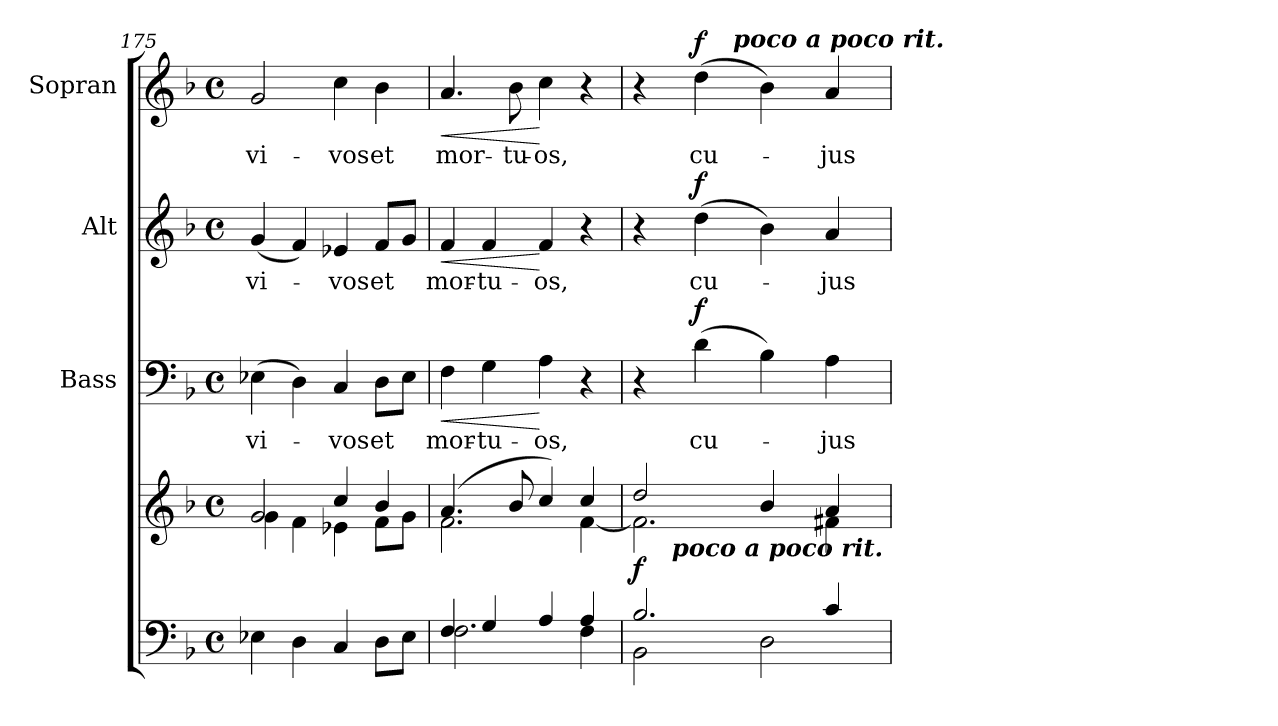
**kern	**kern	**dynam	**kern	**text	**dynam	**kern	**text	**dynam	**kern	**text	**dynam
*part4	*part4	*part4	*part3	*part3	*part3	*part2	*part2	*part2	*part1	*part1	*part1
*staff5	*staff4	*staff4/5	*staff3	*staff3	*staff3	*staff2	*staff2	*staff2	*staff1	*staff1	*staff1
*	*	*	*I"Bass	*	*	*I"Alt	*	*	*I"Sopran	*	*
*	*	*	*I'B.	*	*	*I'A.	*	*	*I'S.	*	*
!!LO:LB:g=z
*clefF4	*clefG2	*	*clefF4	*	*	*clefG2	*	*	*clefG2	*	*
*k[b-]	*k[b-]	*	*k[b-]	*	*	*k[b-]	*	*	*k[b-]	*	*
*F:	*F:	*	*F:	*	*	*F:	*	*	*F:	*	*
*M4/4	*M4/4	*	*M4/4	*	*	*M4/4	*	*	*M4/4	*	*
*met(c)	*met(c)	*	*met(c)	*	*	*met(c)	*	*	*met(c)	*	*
=175	=175	=175	=175	=175	=175	=175	=175	=175	=175	=175	=175
*	*^	*	*	*	*	*	*	*	*	*	*
!	!	!	!	!	!LO:LY:b	!	!	!LO:LY:b	!	!	!LO:LY:b	!
4E-X\	2g/	4g\	.	(>4E-X\	vi-	.	(<4g/	vi-	.	2g/	vi-	.
4D\	.	4f\	.	4D\)	.	.	4f/)	.	.	.	.	.
!	!	!	!	!	!LO:LY:b	!	!	!LO:LY:b	!	!	!LO:LY:b	!
4C/	4cc/	4e-X\	.	4C/	-vos	.	4e-X/	-vos	.	4cc\	-vos	.
!	!	!	!	!	!LO:LY:b	!	!	!LO:LY:b	!	!	!LO:LY:b	!
8D\L	4b-/	8f\L	.	8D\L	et	.	8f/L	et	.	4b-\	et	.
8E-\J	.	8g\J	.	8E-\J	.	.	8g/J	.	.	.	.	.
=176	=176	=176	=176	=176	=176	=176	=176	=176	=176	=176	=176	=176
*^	*	*	*	*	*	*	*	*	*	*	*	*
!	!	!	!	!	!	!LO:LY:b	!LO:HP:b	!	!LO:LY:b	!LO:HP:b	!	!LO:LY:b	!LO:HP:b
4F/	2.F\	(4.a/	2.f\	.	4F\	mor-	<	4f/	mor-	<	4.a/	mor-	<
!	!	!	!	!	!	!LO:LY:b	!	!	!LO:LY:b	!	!	!	!
4G/	.	.	.	.	4G\	-tu-	.	4f/	-tu-	.	.	.	.
!	!	!	!	!	!	!	!	!	!	!	!	!LO:LY:b	!
.	.	8b-/	.	.	.	.	.	.	.	.	8b-\	-tu-	.
!	!	!	!	!	!	!LO:LY:b	!	!	!LO:LY:b	!	!	!LO:LY:b	!
4A/	.	4cc/)	.	.	4A\	-os,	[	4f/	-os,	[	4cc\	-os,	[
4A/	4F\	4cc/	[<4f\	.	4r	.	.	4r	.	.	4r	.	.
=177	=177	=177	=177	=177	=177	=177	=177	=177	=177	=177	=177	=177	=177
!	!	!	!	!LO:DY:b	!	!	!	!	!	!	!	!	!
*	*	*	*^	*	*	*	*	*	*	*	*^	*	*
2.B-/	2BB-\	2dd/	2.f\]	8ryy	f	4r	.	.	4r	.	.	4r	4ryy	.	.
.	.	.	.	32ryy	.	.	.	.	.	.	.	.	.	.	.
!	!	!	!	!LO:TX:b:Bi:t=poco a poco rit.	!	!	!	!	!	!	!	!	!	!	!
.	.	.	.	2ryy	.	.	.	.	.	.	.	.	.	.	.
!	!	!	!	!	!	!	!LO:LY:b	!LO:DY:a	!	!LO:LY:b	!LO:DY:a	!	!	!LO:LY:b	!LO:DY:a
.	.	.	.	.	.	(>4d\	cu-	f	(>4dd\	cu-	f	(>4dd\	8ryy	cu-	f
.	.	.	.	.	.	.	.	.	.	.	.	.	32ryy	.	.
!	!	!	!	!	!	!	!	!	!	!	!	!	!LO:TX:a:Bi:t=poco a poco rit.	!	!
.	.	.	.	.	.	.	.	.	.	.	.	.	2ryy	.	.
.	2D\	4b-/	.	.	.	4B-\)	.	.	4b-\)	.	.	4b-\)	.	.	.
.	.	.	.	4ryy	.	.	.	.	.	.	.	.	.	.	.
!	!	!	!	!	!	!	!LO:LY:b	!	!	!LO:LY:b	!	!	!	!LO:LY:b	!
4c/	.	4a/	4f#X\	.	.	4A\	-jus	.	4a/	-jus	.	4a/	.	-jus	.
.	.	.	.	16.ryy	.	.	.	.	.	.	.	.	16.ryy	.	.
*v	*v	*	*	*	*	*	*	*	*	*	*	*v	*v	*	*
*	*v	*v	*v	*	*	*	*	*	*	*	*	*	*
=	=	=	=	=	=	=	=	=	=	=	=
*-	*-	*-	*-	*-	*-	*-	*-	*-	*-	*-	*-
